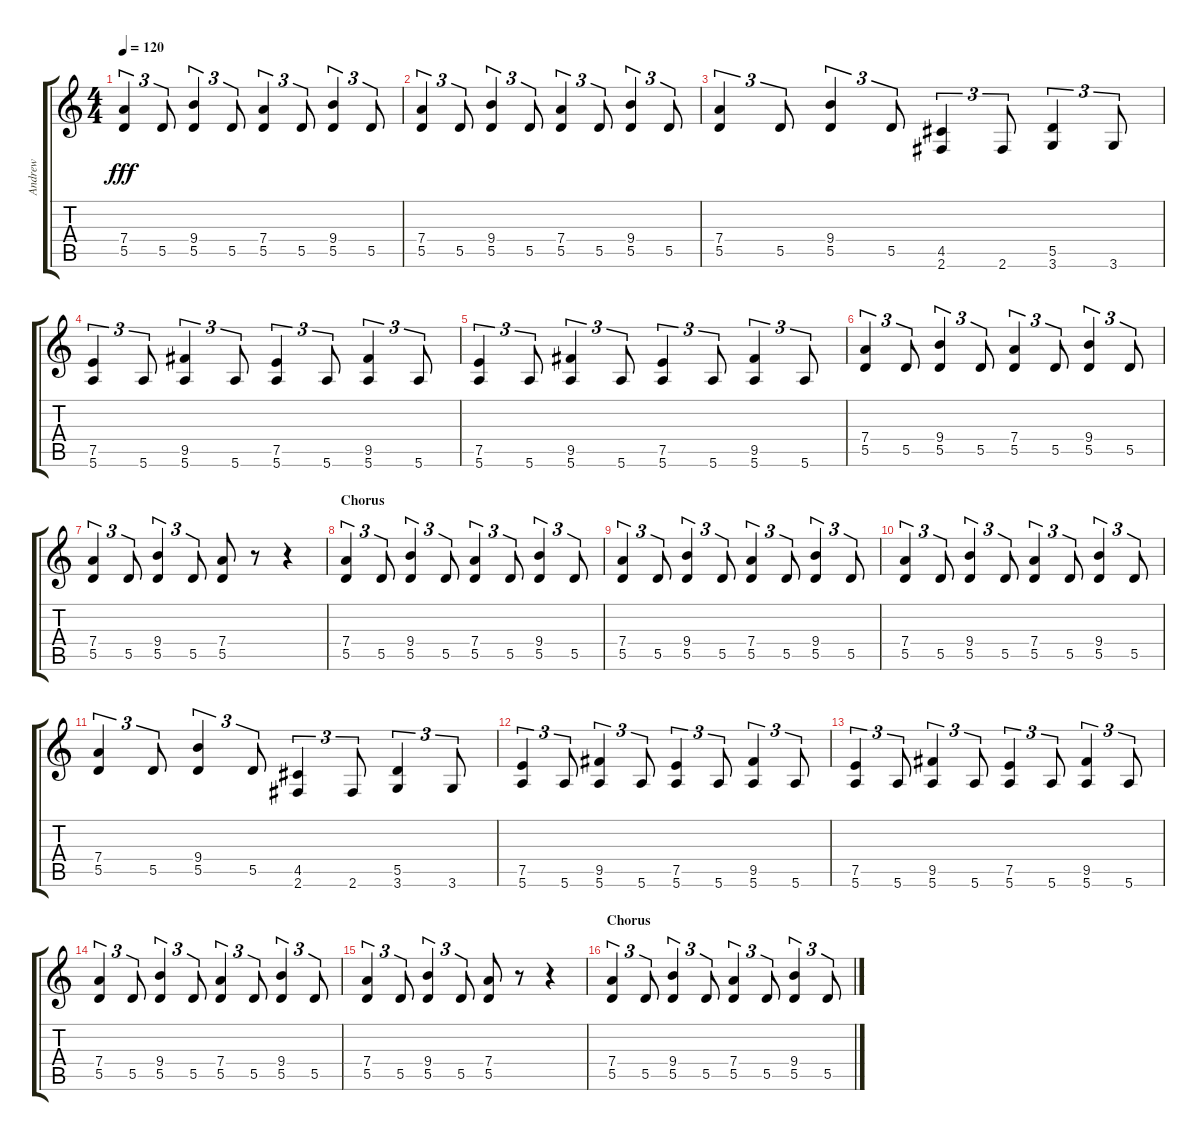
\track ("Andrew" "Andrew") {instrument overdrivenguitar}
\staff {score tabs}
\tuning (E4 B3 G3 D3 A2 E2) {hide}
\ts (4 4)
\tempo 120
\clef g2
\ks c
(7.4 5.5).4{tu (3 2) dy fff} 5.5.8{tu (3 2)} (9.4 5.5).4{tu (3 2)} 5.5.8{tu (3 2)} (7.4 5.5).4{tu (3 2)} 5.5.8{tu (3 2)} (9.4 5.5).4{tu (3 2)} 5.5.8{tu (3 2)} |
(7.4 5.5).4{tu (3 2)} 5.5.8{tu (3 2)} (9.4 5.5).4{tu (3 2)} 5.5.8{tu (3 2)} (7.4 5.5).4{tu (3 2)} 5.5.8{tu (3 2)} (9.4 5.5).4{tu (3 2)} 5.5.8{tu (3 2)} |
(7.4 5.5).4{tu (3 2)} 5.5.8{tu (3 2)} (9.4 5.5).4{tu (3 2)} 5.5.8{tu (3 2)} (4.5 2.6).4{tu (3 2)} 2.6.8{tu (3 2)} (5.5 3.6).4{tu (3 2)} 3.6.8{tu (3 2)} |
(7.5 5.6).4{tu (3 2)} 5.6.8{tu (3 2)} (9.5 5.6).4{tu (3 2)} 5.6.8{tu (3 2)} (7.5 5.6).4{tu (3 2)} 5.6.8{tu (3 2)} (9.5 5.6).4{tu (3 2)} 5.6.8{tu (3 2)} |
(7.5 5.6).4{tu (3 2)} 5.6.8{tu (3 2)} (9.5 5.6).4{tu (3 2)} 5.6.8{tu (3 2)} (7.5 5.6).4{tu (3 2)} 5.6.8{tu (3 2)} (9.5 5.6).4{tu (3 2)} 5.6.8{tu (3 2)} |
(7.4 5.5).4{tu (3 2)} 5.5.8{tu (3 2)} (9.4 5.5).4{tu (3 2)} 5.5.8{tu (3 2)} (7.4 5.5).4{tu (3 2)} 5.5.8{tu (3 2)} (9.4 5.5).4{tu (3 2)} 5.5.8{tu (3 2)} |
(7.4 5.5).4{tu (3 2)} 5.5.8{tu (3 2)} (9.4 5.5).4{tu (3 2)} 5.5.8{tu (3 2)} (7.4 5.5).8 r.8 r.4 |
\section ("" "Chorus")
(7.4 5.5).4{tu (3 2)} 5.5.8{tu (3 2)} (9.4 5.5).4{tu (3 2)} 5.5.8{tu (3 2)} (7.4 5.5).4{tu (3 2)} 5.5.8{tu (3 2)} (9.4 5.5).4{tu (3 2)} 5.5.8{tu (3 2)} |
(7.4 5.5).4{tu (3 2)} 5.5.8{tu (3 2)} (9.4 5.5).4{tu (3 2)} 5.5.8{tu (3 2)} (7.4 5.5).4{tu (3 2)} 5.5.8{tu (3 2)} (9.4 5.5).4{tu (3 2)} 5.5.8{tu (3 2)} |
(7.4 5.5).4{tu (3 2)} 5.5.8{tu (3 2)} (9.4 5.5).4{tu (3 2)} 5.5.8{tu (3 2)} (7.4 5.5).4{tu (3 2)} 5.5.8{tu (3 2)} (9.4 5.5).4{tu (3 2)} 5.5.8{tu (3 2)} |
(7.4 5.5).4{tu (3 2)} 5.5.8{tu (3 2)} (9.4 5.5).4{tu (3 2)} 5.5.8{tu (3 2)} (4.5 2.6).4{tu (3 2)} 2.6.8{tu (3 2)} (5.5 3.6).4{tu (3 2)} 3.6.8{tu (3 2)} |
(7.5 5.6).4{tu (3 2)} 5.6.8{tu (3 2)} (9.5 5.6).4{tu (3 2)} 5.6.8{tu (3 2)} (7.5 5.6).4{tu (3 2)} 5.6.8{tu (3 2)} (9.5 5.6).4{tu (3 2)} 5.6.8{tu (3 2)} |
(7.5 5.6).4{tu (3 2)} 5.6.8{tu (3 2)} (9.5 5.6).4{tu (3 2)} 5.6.8{tu (3 2)} (7.5 5.6).4{tu (3 2)} 5.6.8{tu (3 2)} (9.5 5.6).4{tu (3 2)} 5.6.8{tu (3 2)} |
(7.4 5.5).4{tu (3 2)} 5.5.8{tu (3 2)} (9.4 5.5).4{tu (3 2)} 5.5.8{tu (3 2)} (7.4 5.5).4{tu (3 2)} 5.5.8{tu (3 2)} (9.4 5.5).4{tu (3 2)} 5.5.8{tu (3 2)} |
(7.4 5.5).4{tu (3 2)} 5.5.8{tu (3 2)} (9.4 5.5).4{tu (3 2)} 5.5.8{tu (3 2)} (7.4 5.5).8 r.8 r.4 |
\section ("" "Chorus")
(7.4 5.5).4{tu (3 2)} 5.5.8{tu (3 2)} (9.4 5.5).4{tu (3 2)} 5.5.8{tu (3 2)} (7.4 5.5).4{tu (3 2)} 5.5.8{tu (3 2)} (9.4 5.5).4{tu (3 2)} 5.5.8{tu (3 2)}
